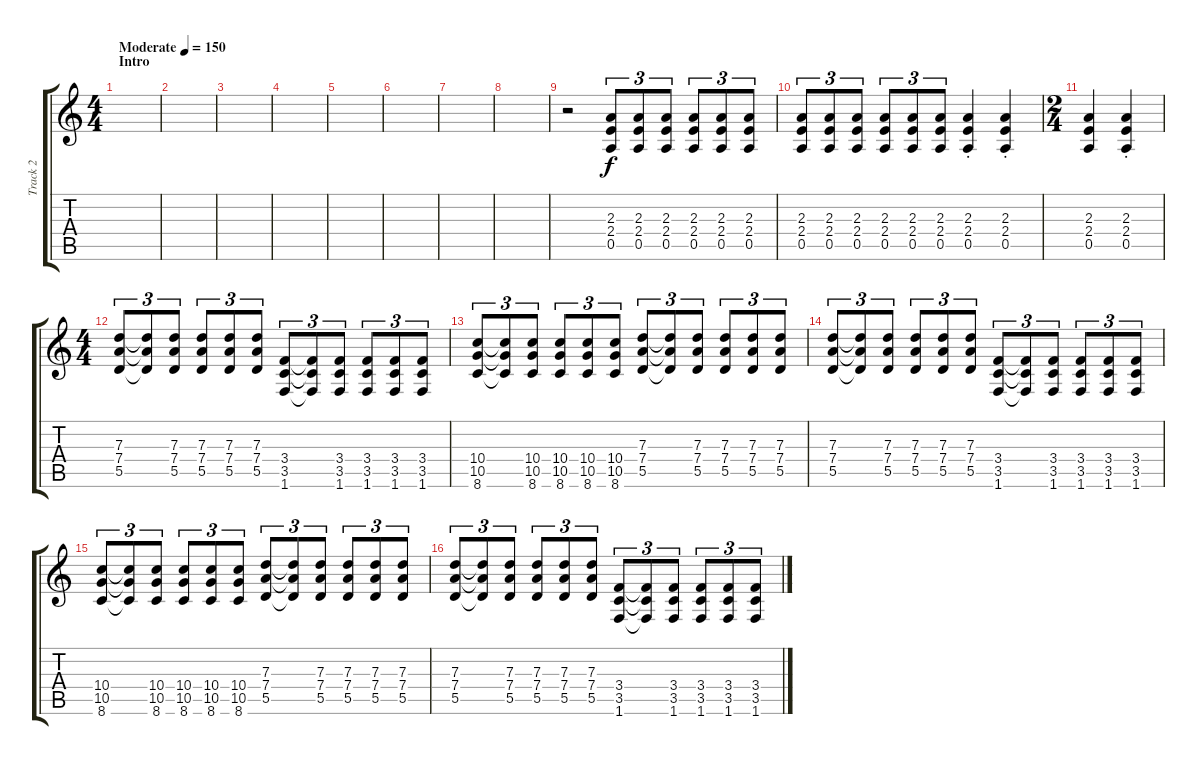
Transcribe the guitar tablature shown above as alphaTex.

\track ("Track 2" "Track 2") {instrument distortionguitar}
\staff {score tabs}
\tuning (E4 B3 G3 D3 A2 E2) {hide}
\ts (4 4)
\section ("" "Intro")
\tempo (150 "Moderate")
\clef g2
\ks c
|
|
|
|
|
|
|
|
r.2 (2.3 2.4 0.5).8{tu (3 2)} (2.3 2.4 0.5).8{tu (3 2)} (2.3 2.4 0.5).8{tu (3 2)} (2.3 2.4 0.5).8{tu (3 2)} (2.3 2.4 0.5).8{tu (3 2)} (2.3 2.4 0.5).8{tu (3 2)} |
(2.3 2.4 0.5).8{tu (3 2)} (2.3 2.4 0.5).8{tu (3 2)} (2.3 2.4 0.5).8{tu (3 2)} (2.3 2.4 0.5).8{tu (3 2)} (2.3 2.4 0.5).8{tu (3 2)} (2.3 2.4 0.5).8{tu (3 2)} (2.3{st} 2.4{st} 0.5{st}).4 (2.3{st} 2.4{st} 0.5{st}).4 |
\ts (2 4)
(2.3 2.4 0.5).4 (2.3{st} 2.4{st} 0.5{st}).4 |
\ts (4 4)
(7.3 7.4 5.5).8{tu (3 2)} (7.3{t} 7.4{t} 5.5{t}).8{tu (3 2)} (7.3 7.4 5.5).8{tu (3 2)} (7.3 7.4 5.5).8{tu (3 2)} (7.3 7.4 5.5).8{tu (3 2)} (7.3 7.4 5.5).8{tu (3 2)} (3.4 3.5 1.6).8{tu (3 2)} (3.4{t} 3.5{t} 1.6{t}).8{tu (3 2)} (3.4 3.5 1.6).8{tu (3 2)} (3.4 3.5 1.6).8{tu (3 2)} (3.4 3.5 1.6).8{tu (3 2)} (3.4 3.5 1.6).8{tu (3 2)} |
(10.4 10.5 8.6).8{tu (3 2)} (10.4{t} 10.5{t} 8.6{t}).8{tu (3 2)} (10.4 10.5 8.6).8{tu (3 2)} (10.4 10.5 8.6).8{tu (3 2)} (10.4 10.5 8.6).8{tu (3 2)} (10.4 10.5 8.6).8{tu (3 2)} (7.3 7.4 5.5).8{tu (3 2)} (7.3{t} 7.4{t} 5.5{t}).8{tu (3 2)} (7.3 7.4 5.5).8{tu (3 2)} (7.3 7.4 5.5).8{tu (3 2)} (7.3 7.4 5.5).8{tu (3 2)} (7.3 7.4 5.5).8{tu (3 2)} |
(7.3 7.4 5.5).8{tu (3 2)} (7.3{t} 7.4{t} 5.5{t}).8{tu (3 2)} (7.3 7.4 5.5).8{tu (3 2)} (7.3 7.4 5.5).8{tu (3 2)} (7.3 7.4 5.5).8{tu (3 2)} (7.3 7.4 5.5).8{tu (3 2)} (3.4 3.5 1.6).8{tu (3 2)} (3.4{t} 3.5{t} 1.6{t}).8{tu (3 2)} (3.4 3.5 1.6).8{tu (3 2)} (3.4 3.5 1.6).8{tu (3 2)} (3.4 3.5 1.6).8{tu (3 2)} (3.4 3.5 1.6).8{tu (3 2)} |
(10.4 10.5 8.6).8{tu (3 2)} (10.4{t} 10.5{t} 8.6{t}).8{tu (3 2)} (10.4 10.5 8.6).8{tu (3 2)} (10.4 10.5 8.6).8{tu (3 2)} (10.4 10.5 8.6).8{tu (3 2)} (10.4 10.5 8.6).8{tu (3 2)} (7.3 7.4 5.5).8{tu (3 2)} (7.3{t} 7.4{t} 5.5{t}).8{tu (3 2)} (7.3 7.4 5.5).8{tu (3 2)} (7.3 7.4 5.5).8{tu (3 2)} (7.3 7.4 5.5).8{tu (3 2)} (7.3 7.4 5.5).8{tu (3 2)} |
(7.3 7.4 5.5).8{tu (3 2)} (7.3{t} 7.4{t} 5.5{t}).8{tu (3 2)} (7.3 7.4 5.5).8{tu (3 2)} (7.3 7.4 5.5).8{tu (3 2)} (7.3 7.4 5.5).8{tu (3 2)} (7.3 7.4 5.5).8{tu (3 2)} (3.4 3.5 1.6).8{tu (3 2)} (3.4{t} 3.5{t} 1.6{t}).8{tu (3 2)} (3.4 3.5 1.6).8{tu (3 2)} (3.4 3.5 1.6).8{tu (3 2)} (3.4 3.5 1.6).8{tu (3 2)} (3.4 3.5 1.6).8{tu (3 2)}
